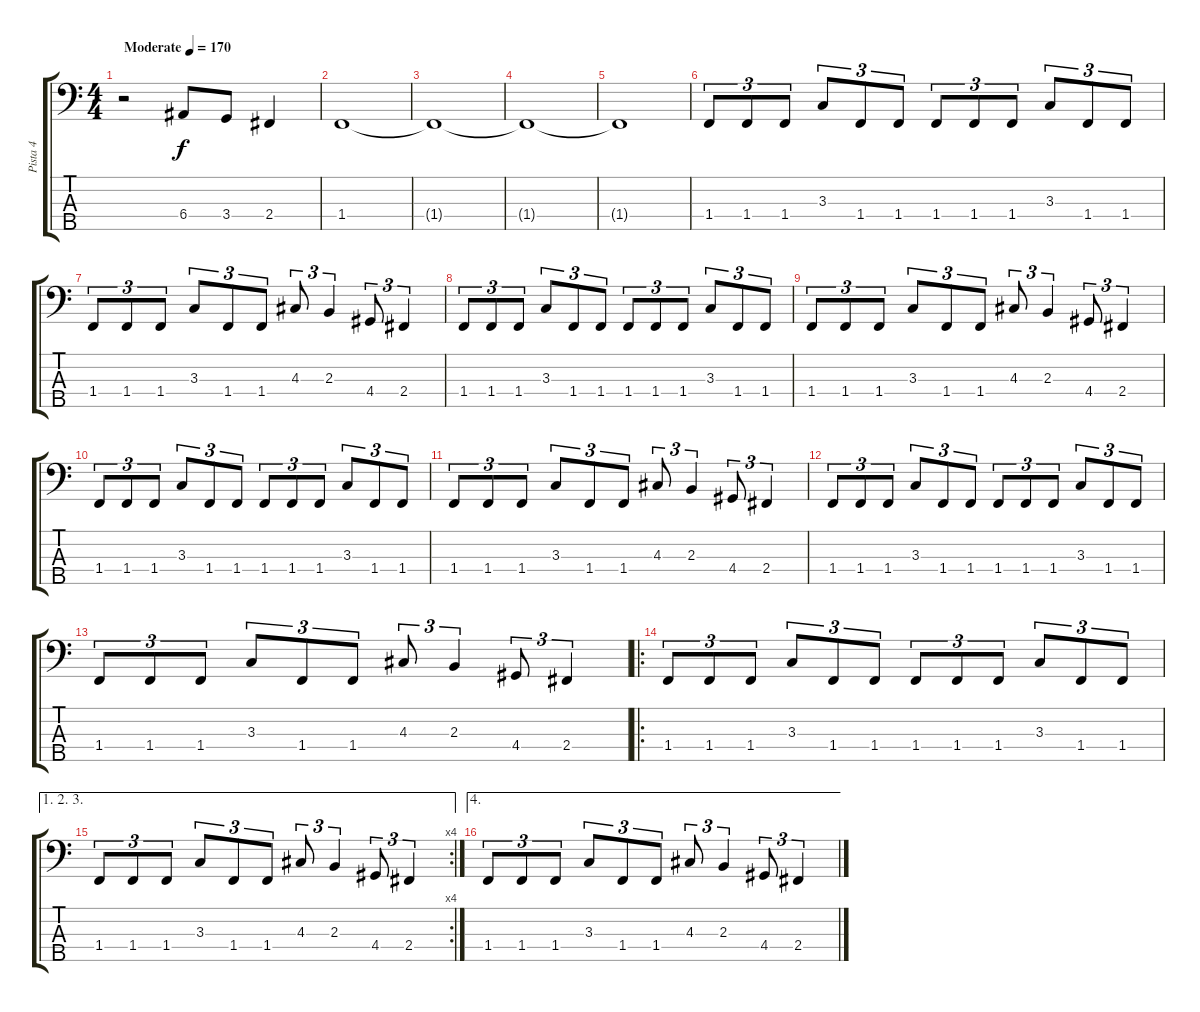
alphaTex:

\track ("Pista 4" "Pista 4") {instrument electricbasspick}
\staff {score tabs}
\tuning (G2 D2 A1 E1 B0) {hide}
\ts (4 4)
\tempo (170 "Moderate")
\clef f4
\ks c
r.2{dy f instrument electricbasspick} 6.4.8 3.4.8 2.4.4 |
1.4.1 |
1.4{t}.1 |
1.4{t}.1 |
1.4{t}.1 |
1.4.8{tu (3 2)} 1.4.8{tu (3 2)} 1.4.8{tu (3 2)} 3.3.8{tu (3 2)} 1.4.8{tu (3 2)} 1.4.8{tu (3 2)} 1.4.8{tu (3 2)} 1.4.8{tu (3 2)} 1.4.8{tu (3 2)} 3.3.8{tu (3 2)} 1.4.8{tu (3 2)} 1.4.8{tu (3 2)} |
1.4.8{tu (3 2)} 1.4.8{tu (3 2)} 1.4.8{tu (3 2)} 3.3.8{tu (3 2)} 1.4.8{tu (3 2)} 1.4.8{tu (3 2)} 4.3.8{tu (3 2)} 2.3.4{tu (3 2)} 4.4.8{tu (3 2)} 2.4.4{tu (3 2)} |
1.4.8{tu (3 2)} 1.4.8{tu (3 2)} 1.4.8{tu (3 2)} 3.3.8{tu (3 2)} 1.4.8{tu (3 2)} 1.4.8{tu (3 2)} 1.4.8{tu (3 2)} 1.4.8{tu (3 2)} 1.4.8{tu (3 2)} 3.3.8{tu (3 2)} 1.4.8{tu (3 2)} 1.4.8{tu (3 2)} |
1.4.8{tu (3 2)} 1.4.8{tu (3 2)} 1.4.8{tu (3 2)} 3.3.8{tu (3 2)} 1.4.8{tu (3 2)} 1.4.8{tu (3 2)} 4.3.8{tu (3 2)} 2.3.4{tu (3 2)} 4.4.8{tu (3 2)} 2.4.4{tu (3 2)} |
1.4.8{tu (3 2)} 1.4.8{tu (3 2)} 1.4.8{tu (3 2)} 3.3.8{tu (3 2)} 1.4.8{tu (3 2)} 1.4.8{tu (3 2)} 1.4.8{tu (3 2)} 1.4.8{tu (3 2)} 1.4.8{tu (3 2)} 3.3.8{tu (3 2)} 1.4.8{tu (3 2)} 1.4.8{tu (3 2)} |
1.4.8{tu (3 2)} 1.4.8{tu (3 2)} 1.4.8{tu (3 2)} 3.3.8{tu (3 2)} 1.4.8{tu (3 2)} 1.4.8{tu (3 2)} 4.3.8{tu (3 2)} 2.3.4{tu (3 2)} 4.4.8{tu (3 2)} 2.4.4{tu (3 2)} |
1.4.8{tu (3 2)} 1.4.8{tu (3 2)} 1.4.8{tu (3 2)} 3.3.8{tu (3 2)} 1.4.8{tu (3 2)} 1.4.8{tu (3 2)} 1.4.8{tu (3 2)} 1.4.8{tu (3 2)} 1.4.8{tu (3 2)} 3.3.8{tu (3 2)} 1.4.8{tu (3 2)} 1.4.8{tu (3 2)} |
1.4.8{tu (3 2)} 1.4.8{tu (3 2)} 1.4.8{tu (3 2)} 3.3.8{tu (3 2)} 1.4.8{tu (3 2)} 1.4.8{tu (3 2)} 4.3.8{tu (3 2)} 2.3.4{tu (3 2)} 4.4.8{tu (3 2)} 2.4.4{tu (3 2)} |
\ro
1.4.8{tu (3 2)} 1.4.8{tu (3 2)} 1.4.8{tu (3 2)} 3.3.8{tu (3 2)} 1.4.8{tu (3 2)} 1.4.8{tu (3 2)} 1.4.8{tu (3 2)} 1.4.8{tu (3 2)} 1.4.8{tu (3 2)} 3.3.8{tu (3 2)} 1.4.8{tu (3 2)} 1.4.8{tu (3 2)} |
\ae (1 2 3)
\rc 4
1.4.8{tu (3 2)} 1.4.8{tu (3 2)} 1.4.8{tu (3 2)} 3.3.8{tu (3 2)} 1.4.8{tu (3 2)} 1.4.8{tu (3 2)} 4.3.8{tu (3 2)} 2.3.4{tu (3 2)} 4.4.8{tu (3 2)} 2.4.4{tu (3 2)} |
\ae 4
1.4.8{tu (3 2)} 1.4.8{tu (3 2)} 1.4.8{tu (3 2)} 3.3.8{tu (3 2)} 1.4.8{tu (3 2)} 1.4.8{tu (3 2)} 4.3.8{tu (3 2)} 2.3.4{tu (3 2)} 4.4.8{tu (3 2)} 2.4.4{tu (3 2)}
